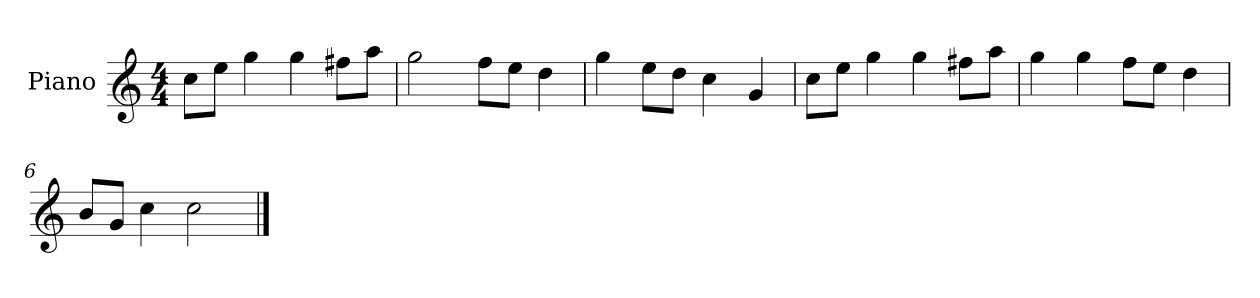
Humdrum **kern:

**kern
*part1
*staff1
*I"Piano
*I'P-no
*clefG2
*k[]
*M4/4
*MM90
=1
8cc\L
8ee\J
4gg\
4gg\
8ff#X\L
8aa\J
=2
2gg\
8ff\L
8ee\J
4dd\
=3
4gg\
8ee\L
8dd\J
4cc\
4g/
=4
8cc\L
8ee\J
4gg\
4gg\
8ff#X\L
8aa\J
=5
4gg\
4gg\
8ff\L
8ee\J
4dd\
=6
8b/L
8g/J
4cc\
2cc\
==
*-
